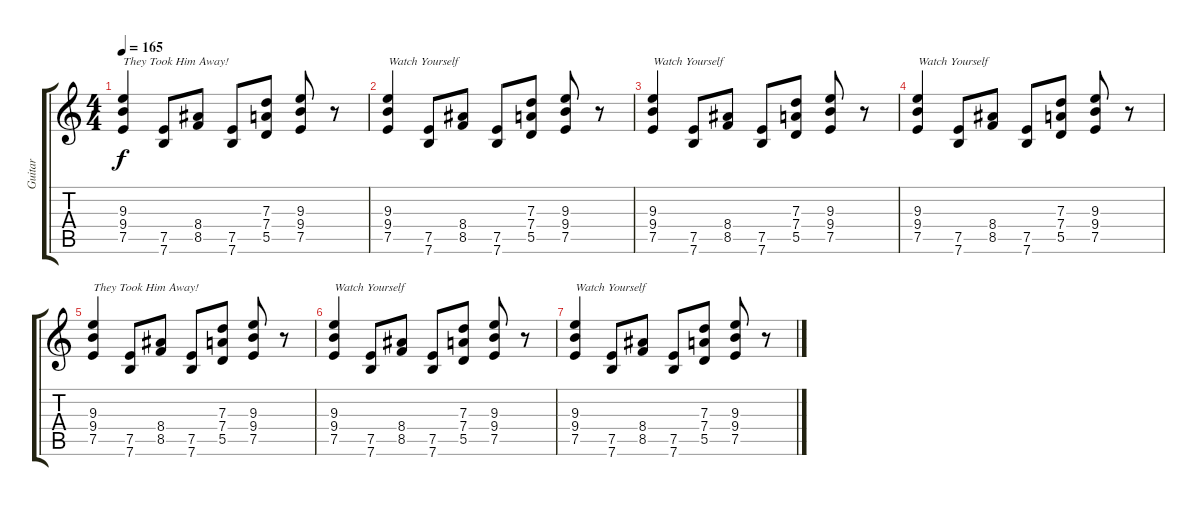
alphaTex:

\track ("Guitar" "Guitar") {instrument distortionguitar}
\staff {score tabs}
\tuning (E4 B3 G3 D3 A2 E2) {hide}
\ts (4 4)
\tempo 165
\clef g2
\ks c
(9.3 9.4 7.5).4{txt "They Took Him Away!" dy f} (7.5 7.6).8 (8.4 8.5).8 (7.5 7.6).8 (7.3 7.4 5.5).8 (9.3 9.4 7.5).8 r.8 |
(9.3 9.4 7.5).4{txt "Watch Yourself"} (7.5 7.6).8 (8.4 8.5).8 (7.5 7.6).8 (7.3 7.4 5.5).8 (9.3 9.4 7.5).8 r.8 |
(9.3 9.4 7.5).4{txt "Watch Yourself" volume 0} (7.5 7.6).8 (8.4 8.5).8 (7.5 7.6).8 (7.3 7.4 5.5).8 (9.3 9.4 7.5).8 r.8 |
(9.3 9.4 7.5).4{txt "Watch Yourself"} (7.5 7.6).8 (8.4 8.5).8 (7.5 7.6).8 (7.3 7.4 5.5).8 (9.3 9.4 7.5).8 r.8 |
(9.3 9.4 7.5).4{txt "They Took Him Away!"} (7.5 7.6).8 (8.4 8.5).8 (7.5 7.6).8 (7.3 7.4 5.5).8 (9.3 9.4 7.5).8 r.8 |
(9.3 9.4 7.5).4{txt "Watch Yourself"} (7.5 7.6).8 (8.4 8.5).8 (7.5 7.6).8 (7.3 7.4 5.5).8 (9.3 9.4 7.5).8 r.8 |
(9.3 9.4 7.5).4{txt "Watch Yourself"} (7.5 7.6).8 (8.4 8.5).8 (7.5 7.6).8 (7.3 7.4 5.5).8 (9.3 9.4 7.5).8 r.8
